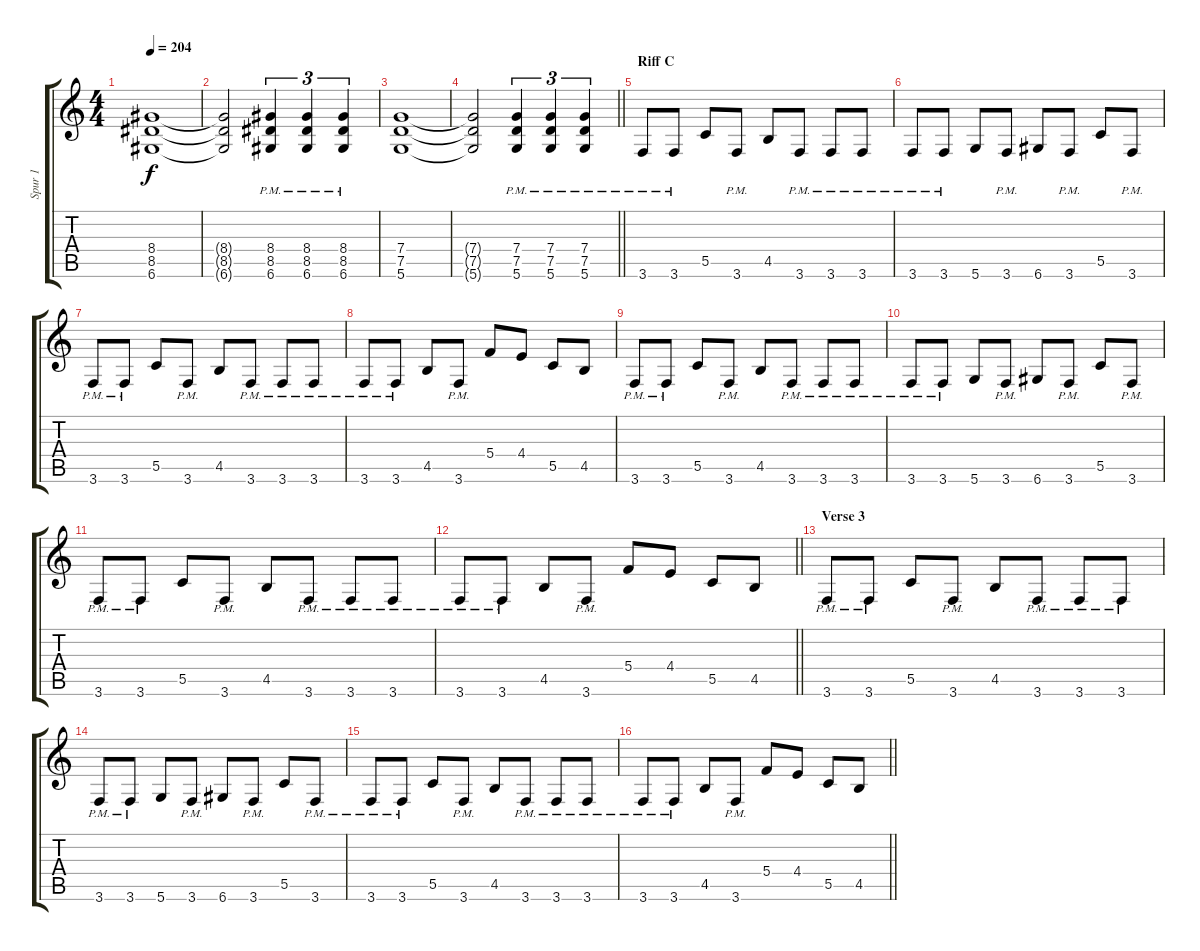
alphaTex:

\track ("Spur 1" "Spur 1") {instrument distortionguitar}
\staff {score tabs}
\tuning (D4 A3 F3 C3 G2 D2) {hide}
\ts (4 4)
\tempo 204
\clef g2
\ks c
(8.4 8.5 6.6).1{dy f} |
(8.4{t} 8.5{t} 6.6{t}).2 (8.4{pm} 8.5{pm} 6.6{pm}).4{tu (3 2)} (8.4{pm} 8.5{pm} 6.6{pm}).4{tu (3 2)} (8.4{pm} 8.5{pm} 6.6{pm}).4{tu (3 2)} |
(7.4 7.5 5.6).1 |
\barLineRight lightlight
(7.4{t} 7.5{t} 5.6{t}).2 (7.4{pm} 7.5{pm} 5.6{pm}).4{tu (3 2)} (7.4{pm} 7.5{pm} 5.6{pm}).4{tu (3 2)} (7.4{pm} 7.5{pm} 5.6{pm}).4{tu (3 2)} |
\section ("" "Riff C")
3.6{pm}.8 3.6{pm}.8 5.5.8 3.6{pm}.8 4.5.8 3.6{pm}.8 3.6{pm}.8 3.6{pm}.8 |
3.6{pm}.8 3.6{pm}.8 5.6.8 3.6{pm}.8 6.6.8 3.6{pm}.8 5.5.8 3.6{pm}.8 |
3.6{pm}.8 3.6{pm}.8 5.5.8 3.6{pm}.8 4.5.8 3.6{pm}.8 3.6{pm}.8 3.6{pm}.8 |
3.6{pm}.8 3.6{pm}.8 4.5.8 3.6{pm}.8 5.4.8 4.4.8 5.5.8 4.5.8 |
3.6{pm}.8 3.6{pm}.8 5.5.8 3.6{pm}.8 4.5.8 3.6{pm}.8 3.6{pm}.8 3.6{pm}.8 |
3.6{pm}.8 3.6{pm}.8 5.6.8 3.6{pm}.8 6.6.8 3.6{pm}.8 5.5.8 3.6{pm}.8 |
3.6{pm}.8 3.6{pm}.8 5.5.8 3.6{pm}.8 4.5.8 3.6{pm}.8 3.6{pm}.8 3.6{pm}.8 |
\barLineRight lightlight
3.6{pm}.8 3.6{pm}.8 4.5.8 3.6{pm}.8 5.4.8 4.4.8 5.5.8 4.5.8 |
\section ("" "Verse 3")
3.6{pm}.8 3.6{pm}.8 5.5.8 3.6{pm}.8 4.5.8 3.6{pm}.8 3.6{pm}.8 3.6{pm}.8 |
3.6{pm}.8 3.6{pm}.8 5.6.8 3.6{pm}.8 6.6.8 3.6{pm}.8 5.5.8 3.6{pm}.8 |
3.6{pm}.8 3.6{pm}.8 5.5.8 3.6{pm}.8 4.5.8 3.6{pm}.8 3.6{pm}.8 3.6{pm}.8 |
\barLineRight lightlight
3.6{pm}.8 3.6{pm}.8 4.5.8 3.6{pm}.8 5.4.8 4.4.8 5.5.8 4.5.8
